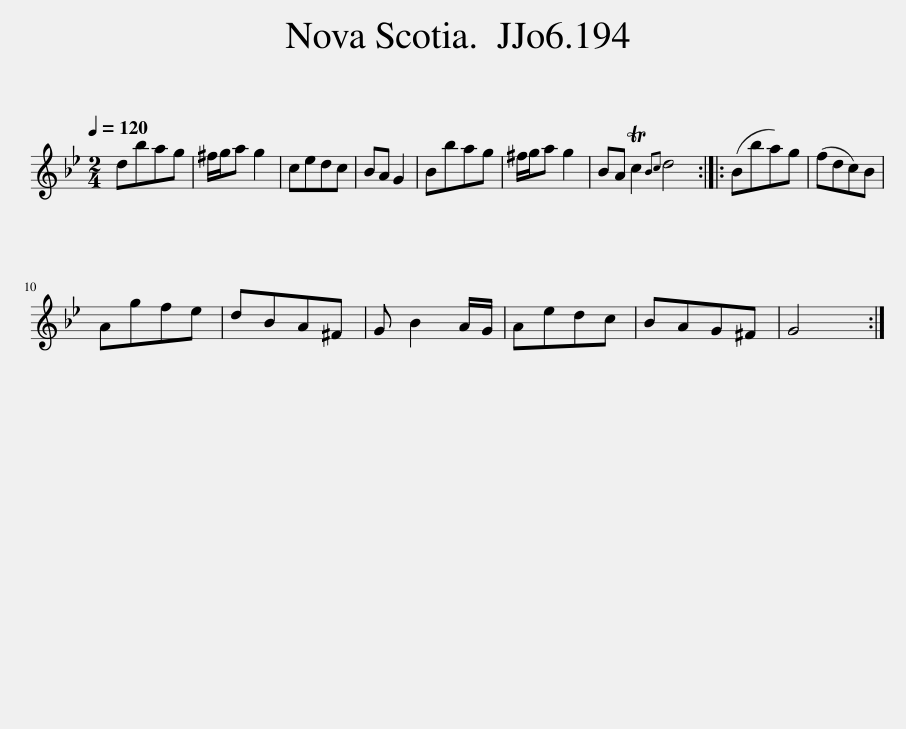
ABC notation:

X:1
L:1/8
Q:1/4=120
M:2/4
I:linebreak $
K:Gmin
V:1 treble
V:1
 dbag | ^f/g/a g2 | cedc | BA G2 | Bbag | %5
 ^f/g/a g2 | BA Tc2{Bc} d4 :: (Bba)g | (fdc)B |$ Agfe | %10
 dBA^F | G B2 A/G/ | Aedc | BAG^F | G4 :| %15
